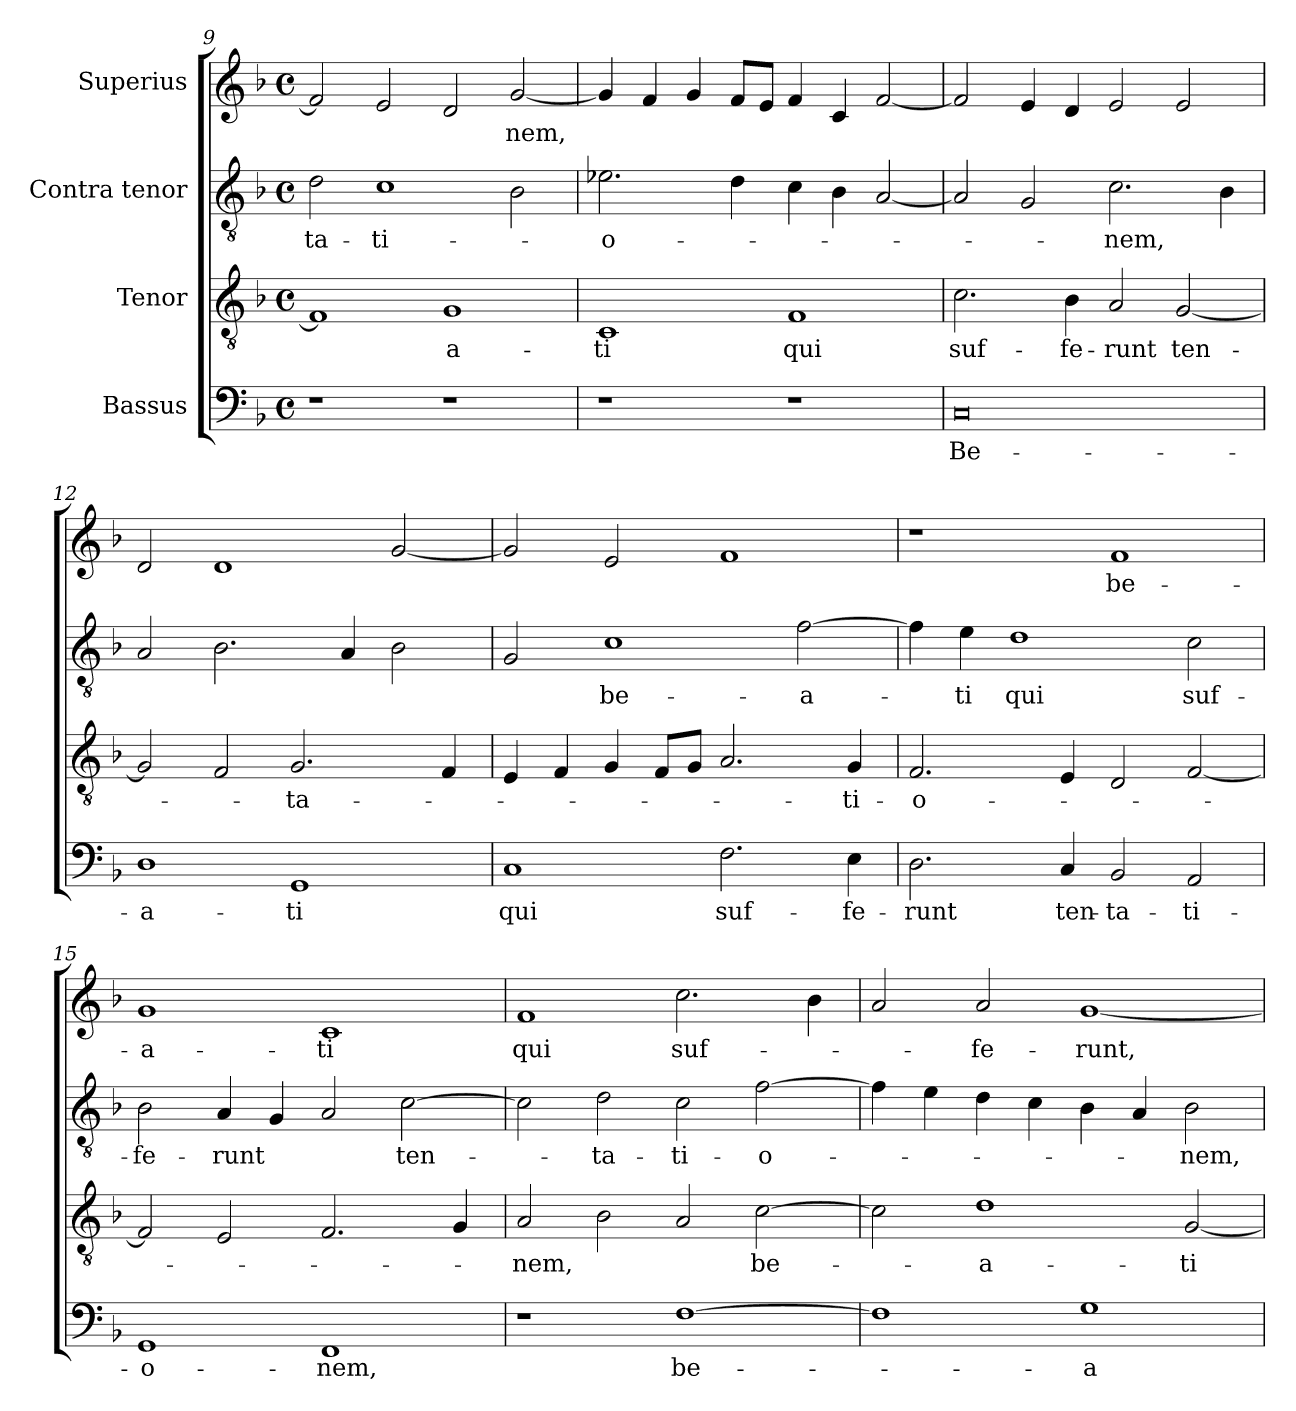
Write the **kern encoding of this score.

**kern	**text	**kern	**text	**kern	**text	**kern	**text
*part4	*part4	*part3	*part3	*part2	*part2	*part1	*part1
*staff4	*staff4	*staff3	*staff3	*staff2	*staff2	*staff1	*staff1
*I"Bassus	*	*I"Tenor	*	*I"Contra tenor	*	*I"Superius	*
*clefF4	*	*clefGv2	*	*clefGv2	*	*clefG2	*
*k[b-]	*	*k[b-]	*	*k[b-]	*	*k[b-]	*
*F:	*	*F:	*	*F:	*	*F:	*
*M4/4	*	*M4/4	*	*M4/4	*	*M4/4	*
*met(c)	*	*met(c)	*	*met(c)	*	*met(c)	*
=9	=9	=9	=9	=9	=9	=9	=9
!	!	!	!	!	!LO:LY:b	!	!
1r	.	1F]	.	2d\	-ta-	2f/]	.
!	!	!	!	!	!LO:LY:b	!	!
.	.	.	.	1c	-ti-	2e/	.
!	!	!	!LO:LY:b	!	!	!	!
1r	.	1G	-a-	.	.	2d/	.
!	!	!	!	!	!	!	!LO:LY:b
.	.	.	.	2B-\	.	[2g/	-nem,
=10	=10	=10	=10	=10	=10	=10	=10
!	!	!	!LO:LY:b	!	!LO:LY:b	!	!
1r	.	1C	-ti	2.e-X\	-o-	4g/]	.
.	.	.	.	.	.	4f/	.
.	.	.	.	.	.	4g/	.
.	.	.	.	4d\	.	8f/L	.
.	.	.	.	.	.	8e/J	.
!	!	!	!LO:LY:b	!	!	!	!
1r	.	1F	qui	4c\	.	4f/	.
.	.	.	.	4B-\	.	4c/	.
.	.	.	.	[2A/	.	[2f/	.
=11	=11	=11	=11	=11	=11	=11	=11
!	!LO:LY:b	!	!LO:LY:b	!	!	!	!
0C	Be-	2.c\	suf-	2A/]	.	2f/]	.
.	.	.	.	2G/	.	4e/	.
!	!	!	!LO:LY:b	!	!	!	!
.	.	4B-\	-fe-	.	.	4d/	.
!	!	!	!LO:LY:b	!	!LO:LY:b	!	!
.	.	2A/	-runt	2.c\	-nem,	2e/	.
!	!	!	!LO:LY:b	!	!	!	!
.	.	[2G/	ten-	.	.	2e/	.
.	.	.	.	4B-\	.	.	.
=12	=12	=12	=12	=12	=12	=12	=12
!	!LO:LY:b	!	!	!	!	!	!
1D	-a-	2G/]	.	2A/	.	2d/	.
.	.	2F/	.	2.B-\	.	1d	.
!	!LO:LY:b	!	!LO:LY:b	!	!	!	!
1GG	-ti	2.G/	-ta-	.	.	.	.
.	.	.	.	4A/	.	.	.
.	.	.	.	2B-\	.	[2g/	.
.	.	4F/	.	.	.	.	.
!!LO:LB:g=z
=13	=13	=13	=13	=13	=13	=13	=13
!	!LO:LY:b	!	!	!	!	!	!
1C	qui	4E/	.	2G/	.	2g/]	.
.	.	4F/	.	.	.	.	.
!	!	!	!	!	!LO:LY:b	!	!
.	.	4G/	.	1c	be-	2e/	.
.	.	8F/L	.	.	.	.	.
.	.	8G/J	.	.	.	.	.
!	!LO:LY:b	!	!	!	!	!	!
2.F\	suf-	2.A/	.	.	.	1f	.
!	!	!	!	!	!LO:LY:b	!	!
.	.	.	.	[2f\	-a-	.	.
!	!LO:LY:b	!	!LO:LY:b	!	!	!	!
4E\	-fe-	4G/	-ti-	.	.	.	.
=14	=14	=14	=14	=14	=14	=14	=14
!	!LO:LY:b	!	!LO:LY:b	!	!	!	!
2.D\	-runt	2.F/	-o-	4f\]	.	1r	.
!	!	!	!	!	!LO:LY:b	!	!
.	.	.	.	4e\	-ti	.	.
!	!	!	!	!	!LO:LY:b	!	!
.	.	.	.	1d	qui	.	.
!	!LO:LY:b	!	!	!	!	!	!
4C/	ten-	4E/	.	.	.	.	.
!	!LO:LY:b	!	!	!	!	!	!LO:LY:b
2BB-/	-ta-	2D/	.	.	.	1f	be-
!	!LO:LY:b	!	!	!	!LO:LY:b	!	!
2AA/	-ti-	[2F/	.	2c\	suf-	.	.
=15	=15	=15	=15	=15	=15	=15	=15
!	!LO:LY:b	!	!	!	!LO:LY:b	!	!LO:LY:b
1GG	-o-	2F/]	.	2B-\	-fe-	1g	-a-
!	!	!	!	!	!LO:LY:b	!	!
.	.	2E/	.	4A/	-runt	.	.
.	.	.	.	4G/	.	.	.
!	!LO:LY:b	!	!	!	!	!	!LO:LY:b
1FF	-nem,	2.F/	.	2A/	.	1c	-ti
!	!	!	!	!	!LO:LY:b	!	!
.	.	.	.	[2c\	ten-	.	.
.	.	4G/	.	.	.	.	.
=16	=16	=16	=16	=16	=16	=16	=16
!	!	!	!LO:LY:b	!	!	!	!LO:LY:b
1r	.	2A/	-nem,	2c\]	.	1f	qui
!	!	!	!	!	!LO:LY:b	!	!
.	.	2B-\	.	2d\	-ta-	.	.
!	!LO:LY:b	!	!	!	!LO:LY:b	!	!LO:LY:b
[1F	be-	2A/	.	2c\	-ti-	2.cc\	suf-
!	!	!	!LO:LY:b	!	!LO:LY:b	!	!
.	.	[2c\	be-	[2f\	-o-	.	.
.	.	.	.	.	.	4b-\	.
=17	=17	=17	=17	=17	=17	=17	=17
1F]	.	2c\]	.	4f\]	.	2a/	.
.	.	.	.	4e\	.	.	.
!	!	!	!LO:LY:b	!	!	!	!LO:LY:b
.	.	1d	-a-	4d\	.	2a/	-fe-
.	.	.	.	4c\	.	.	.
!	!LO:LY:b	!	!	!	!	!	!LO:LY:b
1G	-a-	.	.	4B-\	.	[1g	-runt,
.	.	.	.	4A/	.	.	.
!	!	!	!LO:LY:b	!	!LO:LY:b	!	!
.	.	[2G/	-ti	2B-\	-nem,	.	.
=	=	=	=	=	=	=	=
*-	*-	*-	*-	*-	*-	*-	*-
